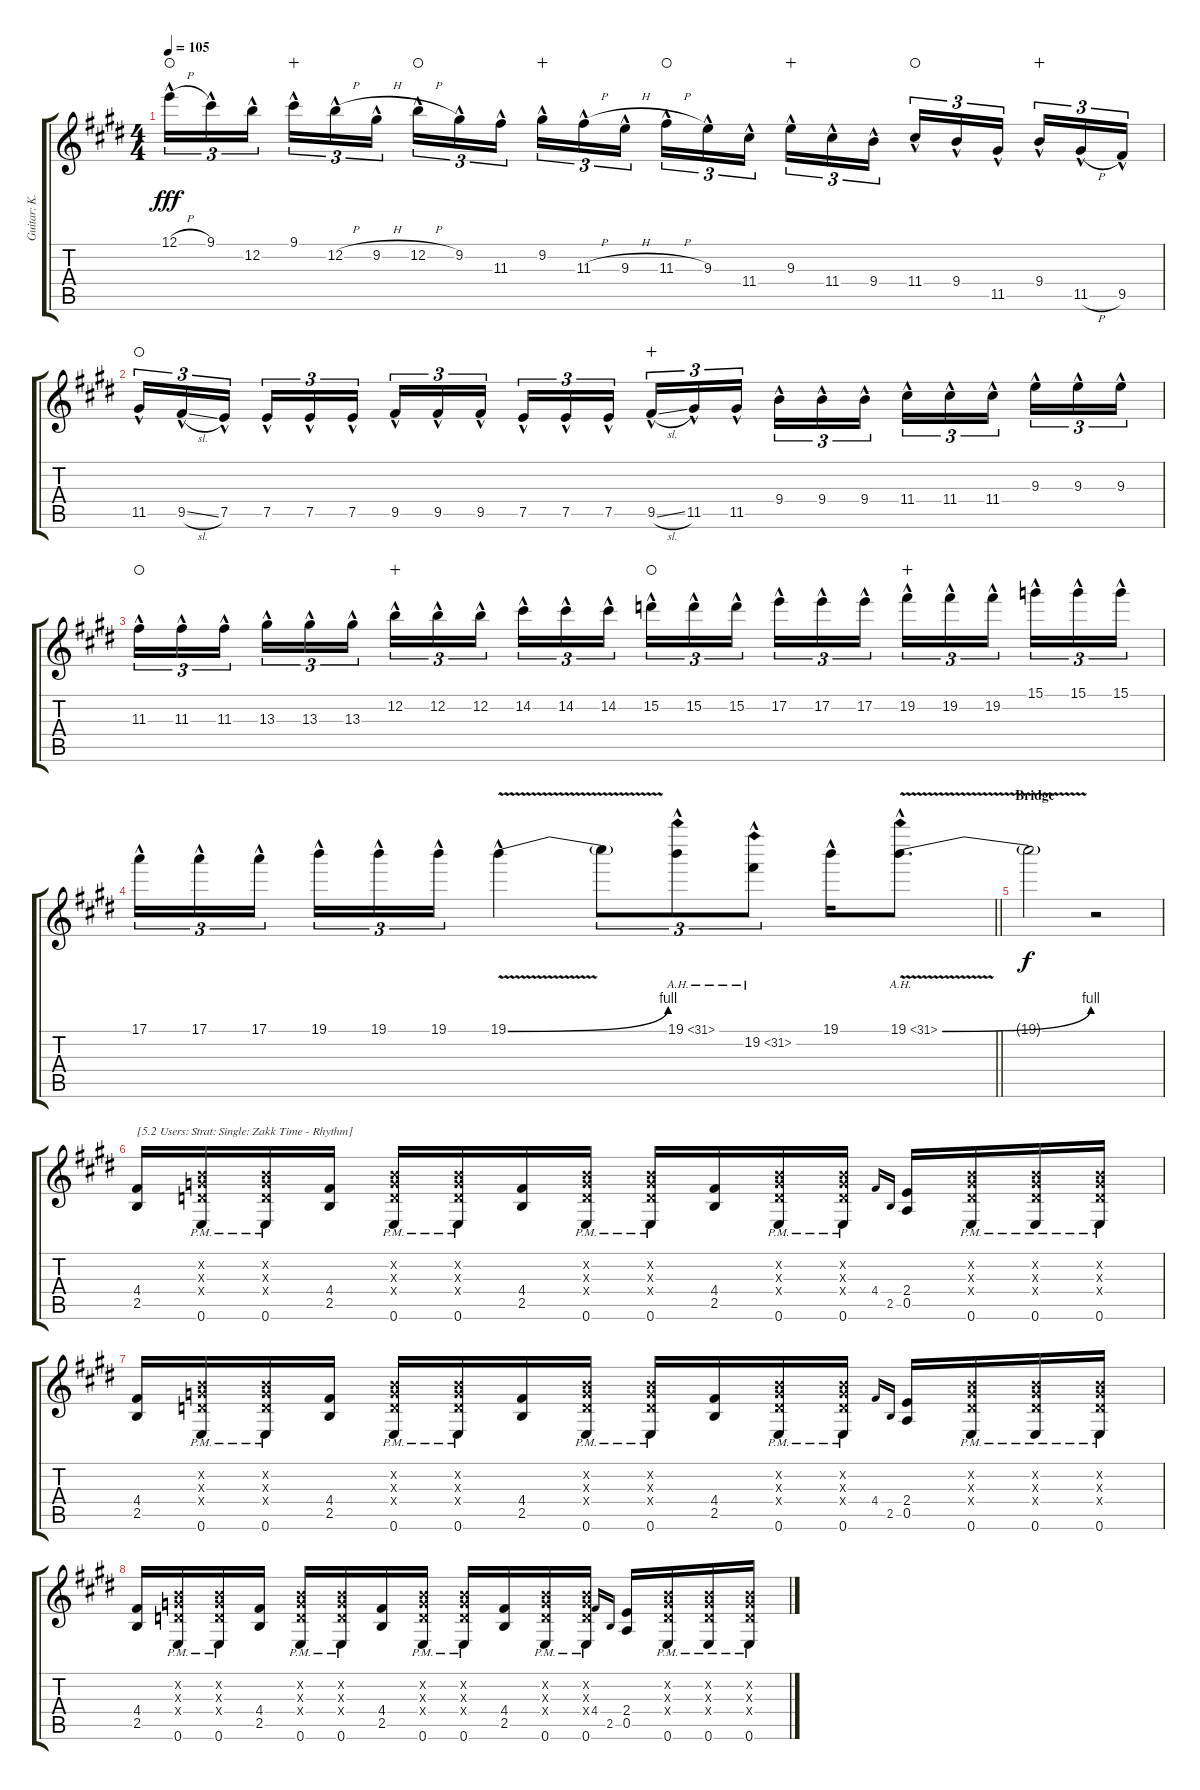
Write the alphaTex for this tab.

\track ("Guitar: K.K." "Guitar: K.") {instrument overdrivenguitar}
\staff {score tabs}
\tuning (E4 B3 G3 D3 A2 E2) {hide}
\ts (4 4)
\tempo 105
\clef g2
\ks e
12.1{h hac}.16{tu (3 2) dy fff waho} 9.1{hac}.16{tu (3 2)} 12.2{hac}.16{tu (3 2) beam splitsecondary} 9.1{hac}.16{tu (3 2) wahc} 12.2{h hac}.16{tu (3 2)} 9.2{h hac}.16{tu (3 2)} 12.2{h hac}.16{tu (3 2) waho} 9.2{hac}.16{tu (3 2)} 11.3{hac}.16{tu (3 2) beam splitsecondary} 9.2{hac}.16{tu (3 2) wahc} 11.3{h hac}.16{tu (3 2)} 9.3{h hac}.16{tu (3 2)} 11.3{h hac}.16{tu (3 2) waho} 9.3{hac}.16{tu (3 2)} 11.4{hac}.16{tu (3 2) beam splitsecondary} 9.3{hac}.16{tu (3 2) wahc} 11.4{hac}.16{tu (3 2)} 9.4{hac}.16{tu (3 2)} 11.4{hac}.16{tu (3 2) waho} 9.4{hac}.16{tu (3 2)} 11.5{hac}.16{tu (3 2) beam splitsecondary} 9.4{hac}.16{tu (3 2) wahc} 11.5{h hac}.16{tu (3 2)} 9.5{hac}.16{tu (3 2)} |
11.5{hac}.16{tu (3 2) waho} 9.5{sl hac}.16{tu (3 2)} 7.5{hac}.16{tu (3 2) beam splitsecondary} 7.5{hac}.16{tu (3 2)} 7.5{hac}.16{tu (3 2)} 7.5{hac}.16{tu (3 2)} 9.5{hac}.16{tu (3 2)} 9.5{hac}.16{tu (3 2)} 9.5{hac}.16{tu (3 2) beam splitsecondary} 7.5{hac}.16{tu (3 2)} 7.5{hac}.16{tu (3 2)} 7.5{hac}.16{tu (3 2)} 9.5{sl hac}.16{tu (3 2) wahc} 11.5{hac}.16{tu (3 2)} 11.5{hac}.16{tu (3 2) beam splitsecondary} 9.4{hac}.16{tu (3 2)} 9.4{hac}.16{tu (3 2)} 9.4{hac}.16{tu (3 2)} 11.4{hac}.16{tu (3 2)} 11.4{hac}.16{tu (3 2)} 11.4{hac}.16{tu (3 2) beam splitsecondary} 9.3{hac}.16{tu (3 2)} 9.3{hac}.16{tu (3 2)} 9.3{hac}.16{tu (3 2)} |
11.3{hac}.16{tu (3 2) waho} 11.3{hac}.16{tu (3 2)} 11.3{hac}.16{tu (3 2) beam splitsecondary} 13.3{hac}.16{tu (3 2)} 13.3{hac}.16{tu (3 2)} 13.3{hac}.16{tu (3 2)} 12.2{hac}.16{tu (3 2) wahc} 12.2{hac}.16{tu (3 2)} 12.2{hac}.16{tu (3 2) beam splitsecondary} 14.2{hac}.16{tu (3 2)} 14.2{hac}.16{tu (3 2)} 14.2{hac}.16{tu (3 2)} 15.2{hac}.16{tu (3 2) waho} 15.2{hac}.16{tu (3 2)} 15.2{hac}.16{tu (3 2) beam splitsecondary} 17.2{hac}.16{tu (3 2)} 17.2{hac}.16{tu (3 2)} 17.2{hac}.16{tu (3 2)} 19.2{hac}.16{tu (3 2) wahc} 19.2{hac}.16{tu (3 2)} 19.2{hac}.16{tu (3 2) beam splitsecondary} 15.1{hac}.16{tu (3 2)} 15.1{hac}.16{tu (3 2)} 15.1{hac}.16{tu (3 2)} |
\barLineRight lightlight
17.1{hac}.16{tu (3 2)} 17.1{hac}.16{tu (3 2)} 17.1{hac}.16{tu (3 2) beam splitsecondary} 19.1{hac}.16{tu (3 2)} 19.1{hac}.16{tu (3 2)} 19.1{hac}.16{tu (3 2)} 19.1{be (bend 0 0 60 4) v hac}.4 19.1{t}.8{tu (3 2)} 19.1{ah 12 hac}.8{tu (3 2)} 19.2{ah 12 hac}.8{tu (3 2)} 19.1{hac}.16 19.1{be (bend 0 0 60 4) ah 12 v hac}.8{d} |
\section ("" "Bridge")
19.1{t}.2{dy f} r.2 |
(4.4 2.5).16{txt "[5.2 Users: Strat: Single: Zakk Time - Rhythm]" volume 13 balance 5 instrument distortionguitar} (0.2{x} 0.3{x} 0.4{x} 0.6{pm}).16 (0.2{x} 0.3{x} 0.4{x} 0.6{pm}).16 (4.4 2.5).16 (0.2{x} 0.3{x} 0.4{x} 0.6{pm}).16 (0.2{x} 0.3{x} 0.4{x} 0.6{pm}).16 (4.4 2.5).16 (0.2{x} 0.3{x} 0.4{x} 0.6{pm}).16 (0.2{x} 0.3{x} 0.4{x} 0.6{pm}).16 (4.4 2.5).16 (0.2{x} 0.3{x} 0.4{x} 0.6{pm}).16 (0.2{x} 0.3{x} 0.4{x} 0.6{pm}).16 4.4.16{gr onbeat} 2.5.16{gr onbeat} (2.4 0.5).16 (0.2{x} 0.3{x} 0.4{x} 0.6{pm}).16 (0.2{x} 0.3{x} 0.4{x} 0.6{pm}).16 (0.2{x} 0.3{x} 0.4{x} 0.6{pm}).16 |
(4.4 2.5).16 (0.2{x} 0.3{x} 0.4{x} 0.6{pm}).16 (0.2{x} 0.3{x} 0.4{x} 0.6{pm}).16 (4.4 2.5).16 (0.2{x} 0.3{x} 0.4{x} 0.6{pm}).16 (0.2{x} 0.3{x} 0.4{x} 0.6{pm}).16 (4.4 2.5).16 (0.2{x} 0.3{x} 0.4{x} 0.6{pm}).16 (0.2{x} 0.3{x} 0.4{x} 0.6{pm}).16 (4.4 2.5).16 (0.2{x} 0.3{x} 0.4{x} 0.6{pm}).16 (0.2{x} 0.3{x} 0.4{x} 0.6{pm}).16 4.4.16{gr onbeat} 2.5.16{gr onbeat} (2.4 0.5).16 (0.2{x} 0.3{x} 0.4{x} 0.6{pm}).16 (0.2{x} 0.3{x} 0.4{x} 0.6{pm}).16 (0.2{x} 0.3{x} 0.4{x} 0.6{pm}).16 |
(4.4 2.5).16 (0.2{x} 0.3{x} 0.4{x} 0.6{pm}).16 (0.2{x} 0.3{x} 0.4{x} 0.6{pm}).16 (4.4 2.5).16 (0.2{x} 0.3{x} 0.4{x} 0.6{pm}).16 (0.2{x} 0.3{x} 0.4{x} 0.6{pm}).16 (4.4 2.5).16 (0.2{x} 0.3{x} 0.4{x} 0.6{pm}).16 (0.2{x} 0.3{x} 0.4{x} 0.6{pm}).16 (4.4 2.5).16 (0.2{x} 0.3{x} 0.4{x} 0.6{pm}).16 (0.2{x} 0.3{x} 0.4{x} 0.6{pm}).16 4.4.16{gr onbeat} 2.5.16{gr onbeat} (2.4 0.5).16 (0.2{x} 0.3{x} 0.4{x} 0.6{pm}).16 (0.2{x} 0.3{x} 0.4{x} 0.6{pm}).16 (0.2{x} 0.3{x} 0.4{x} 0.6{pm}).16
